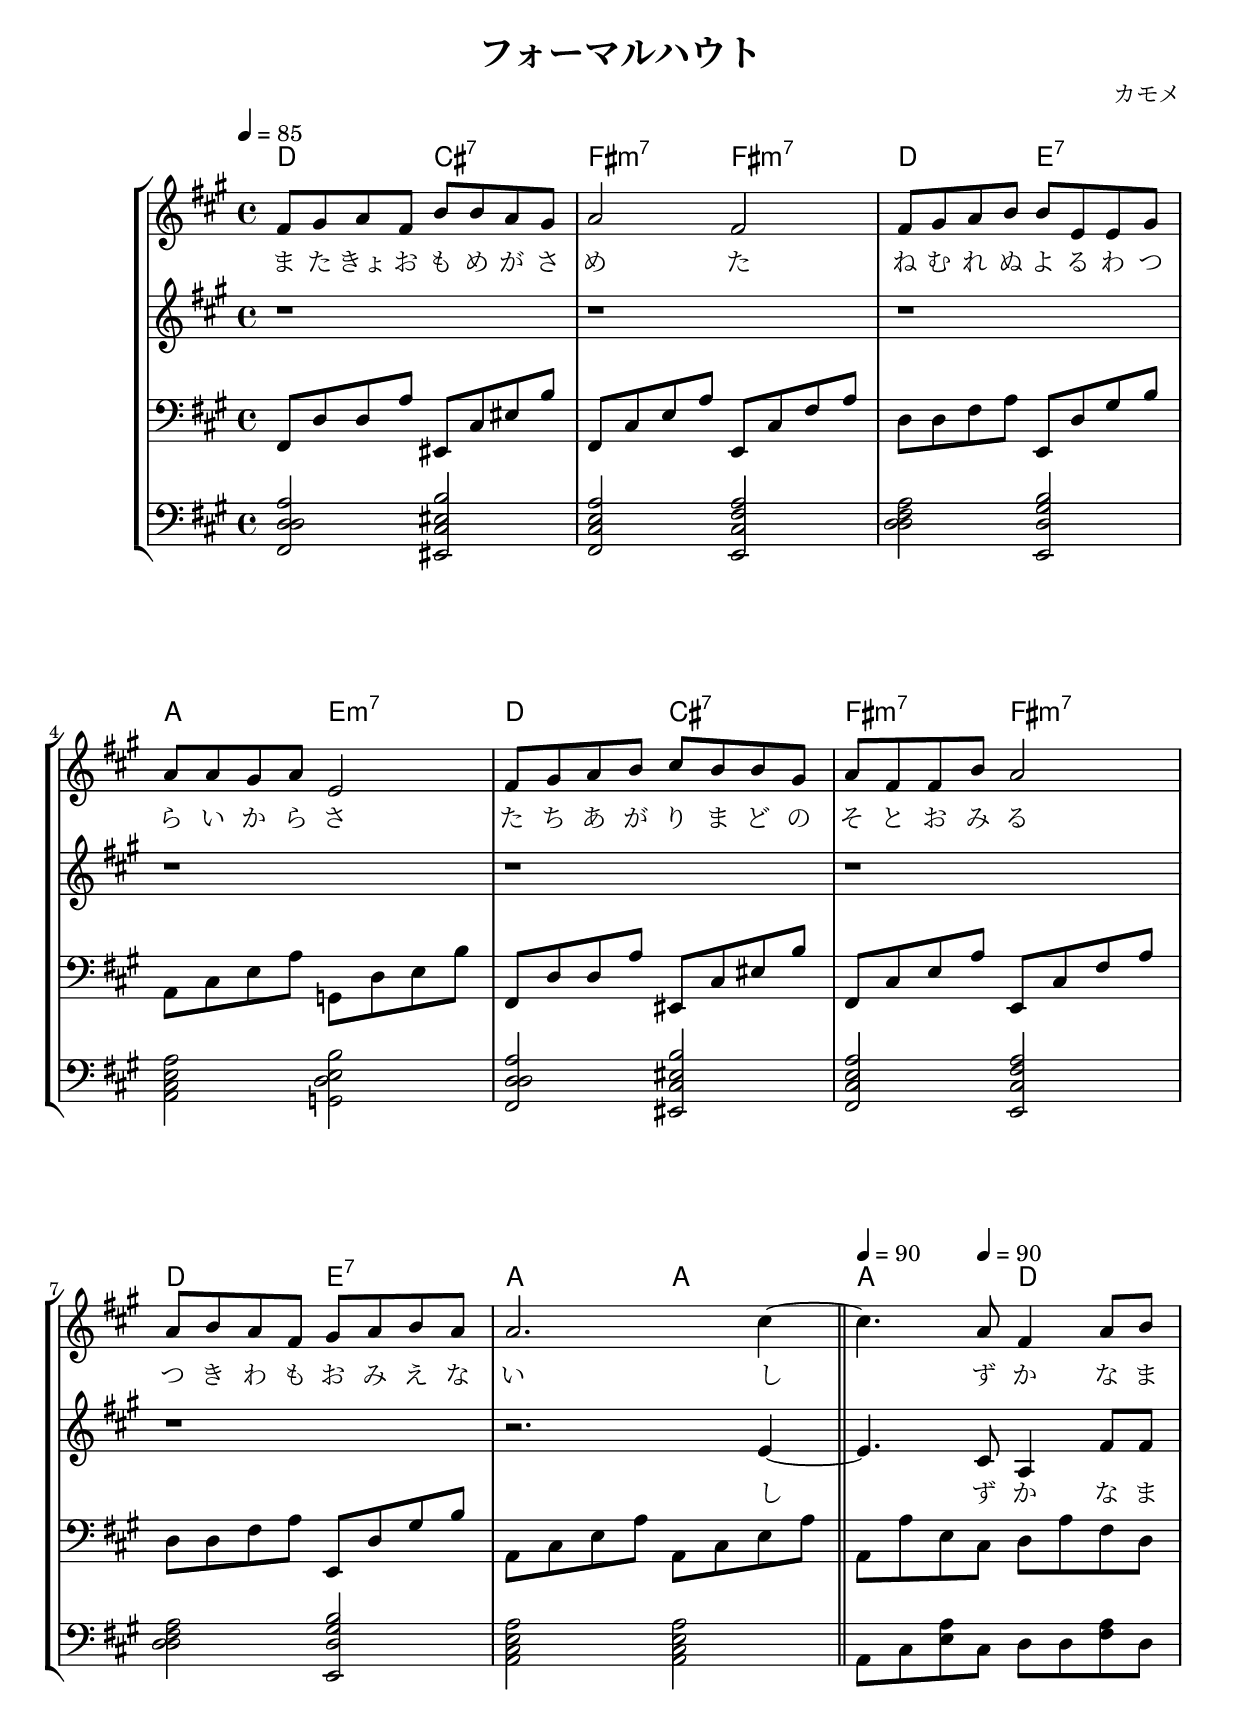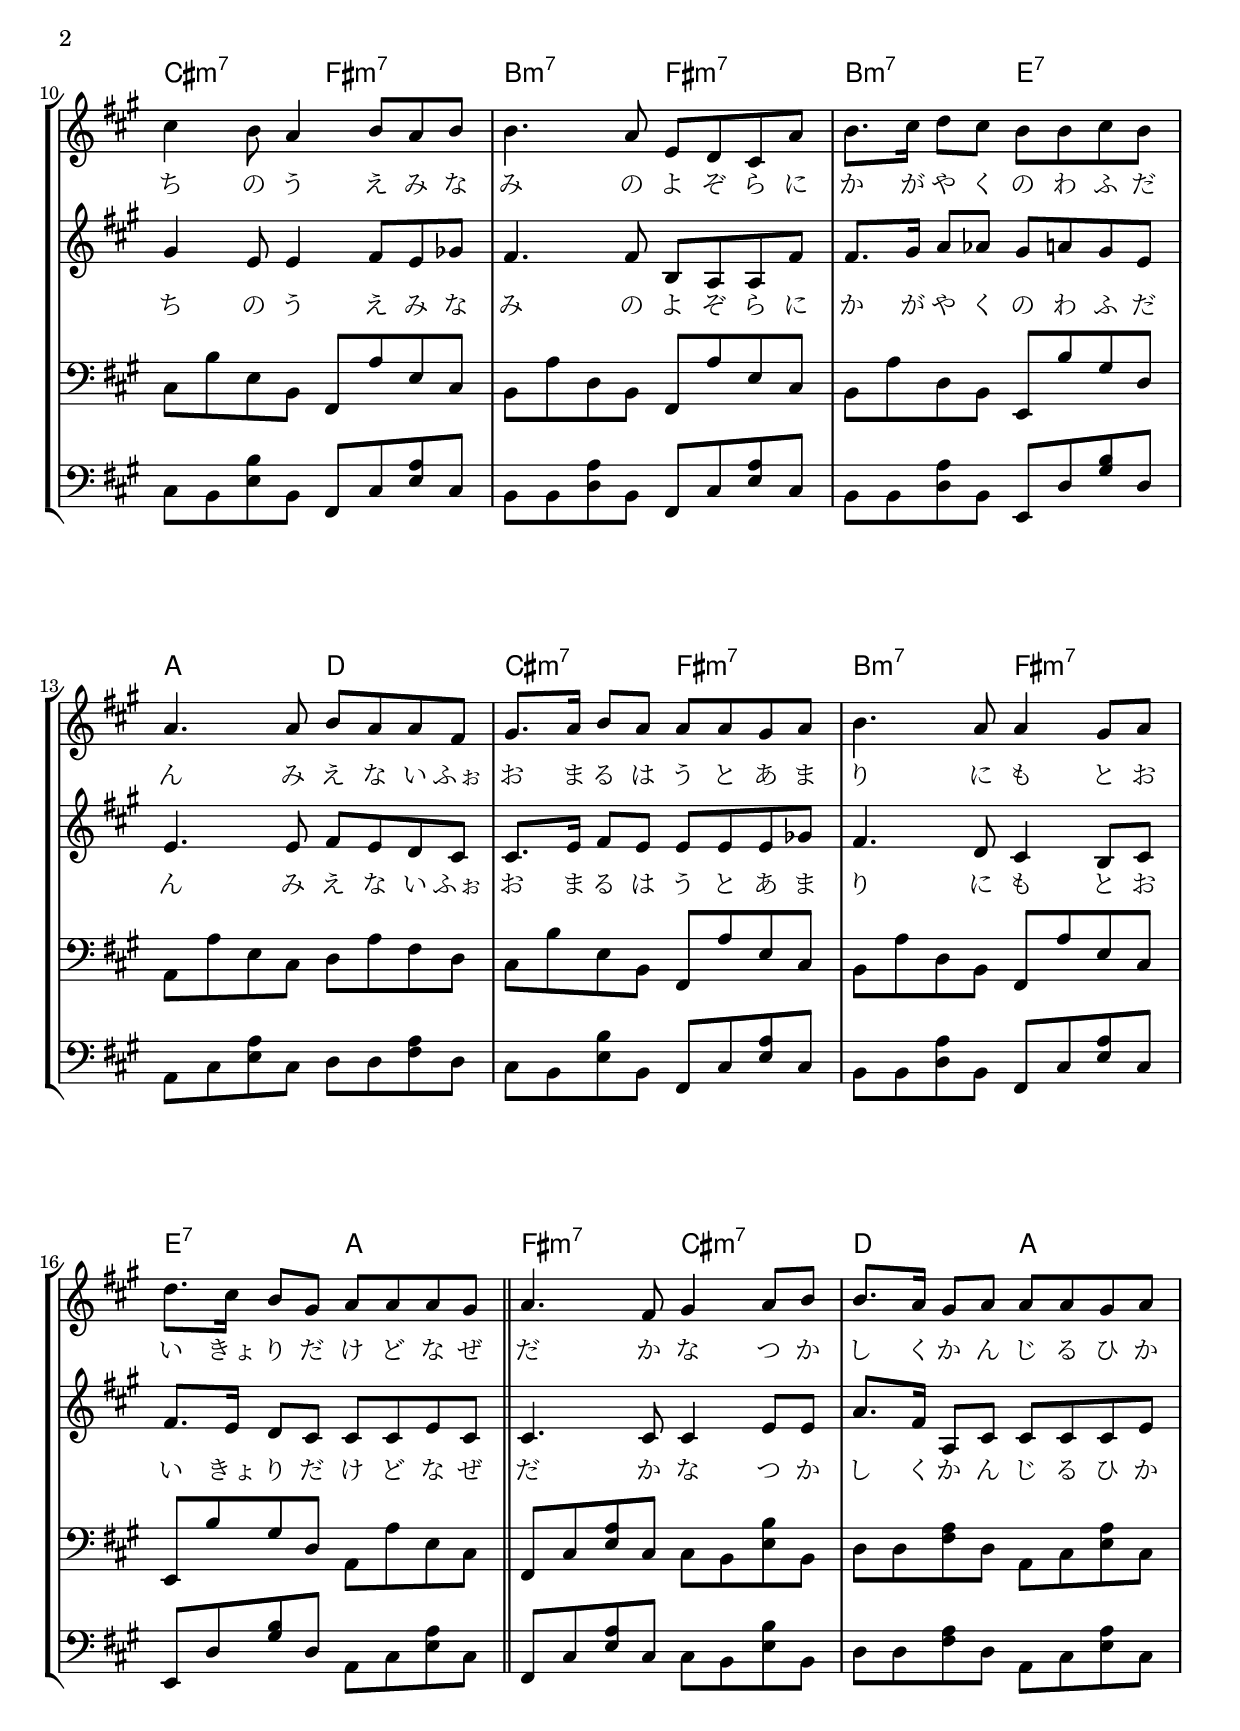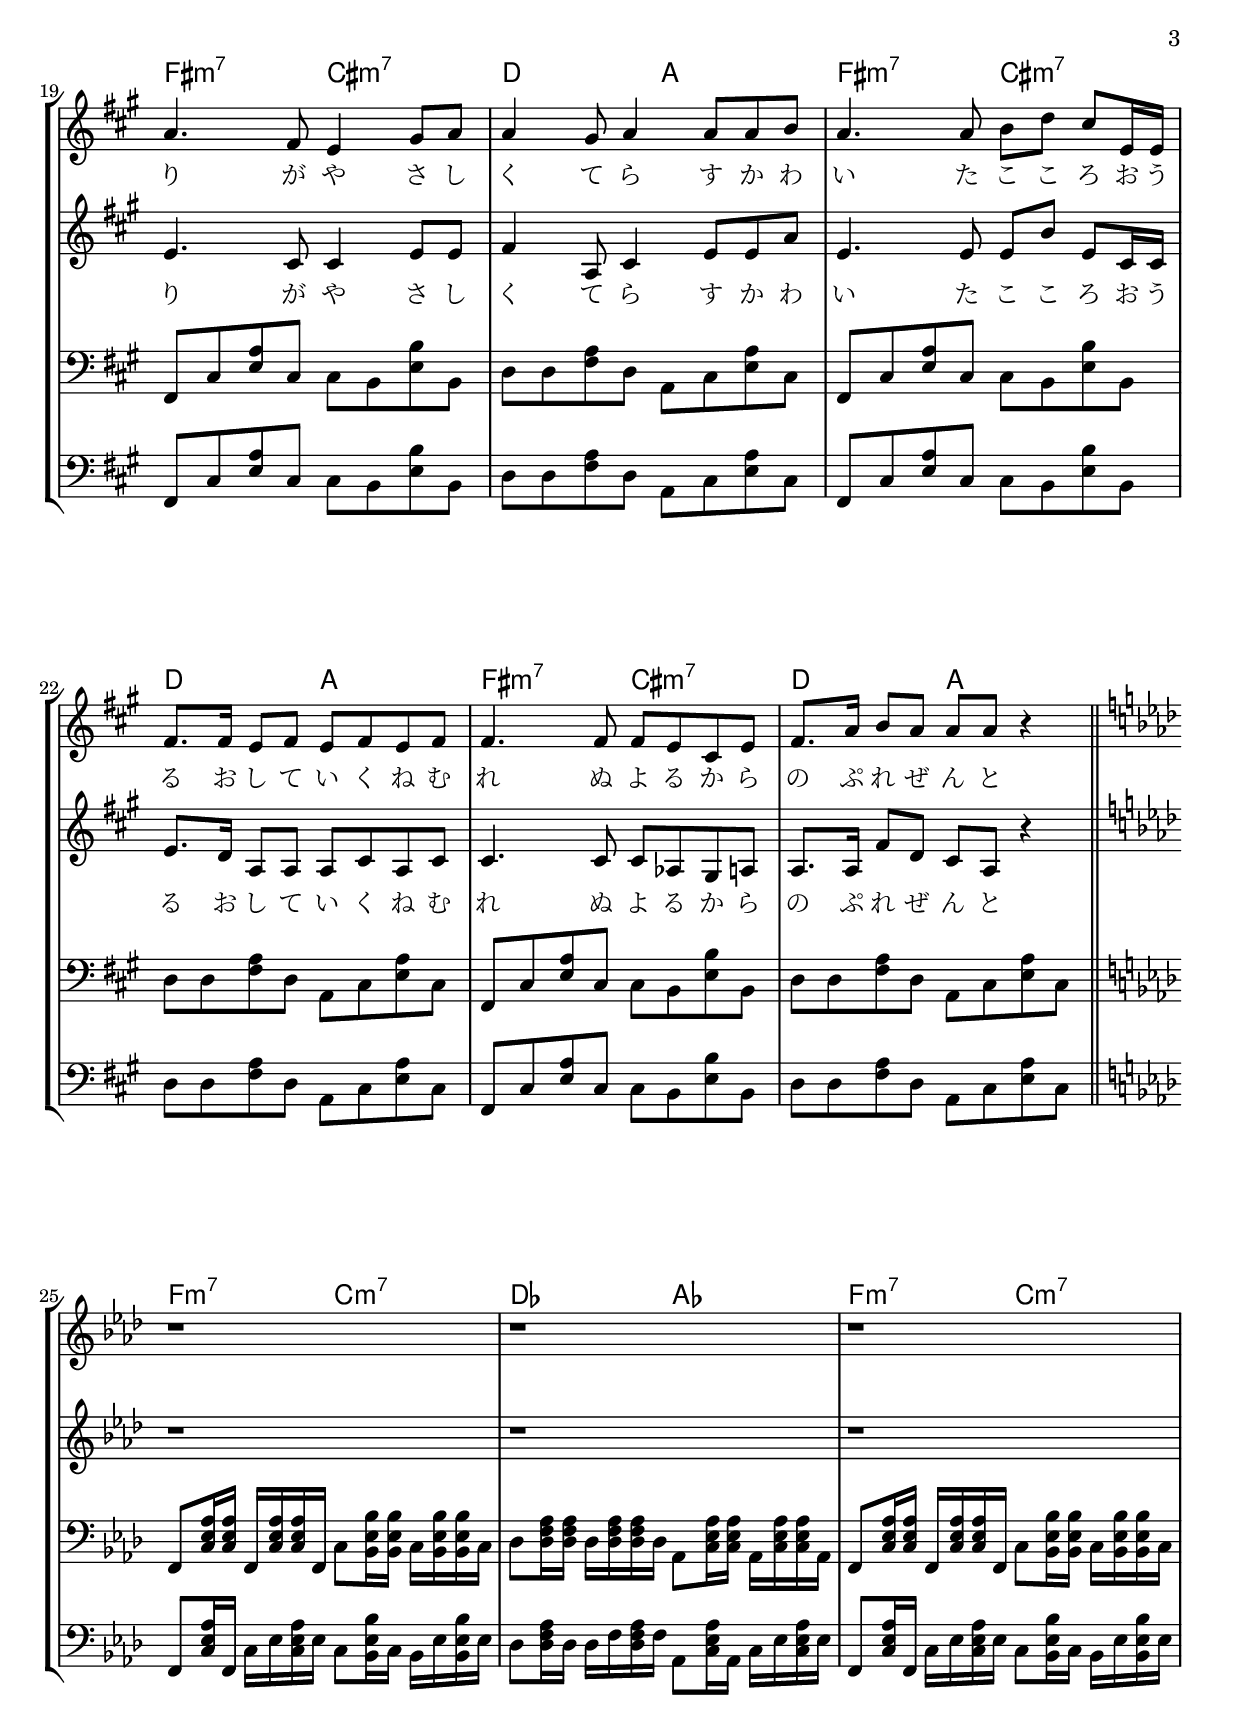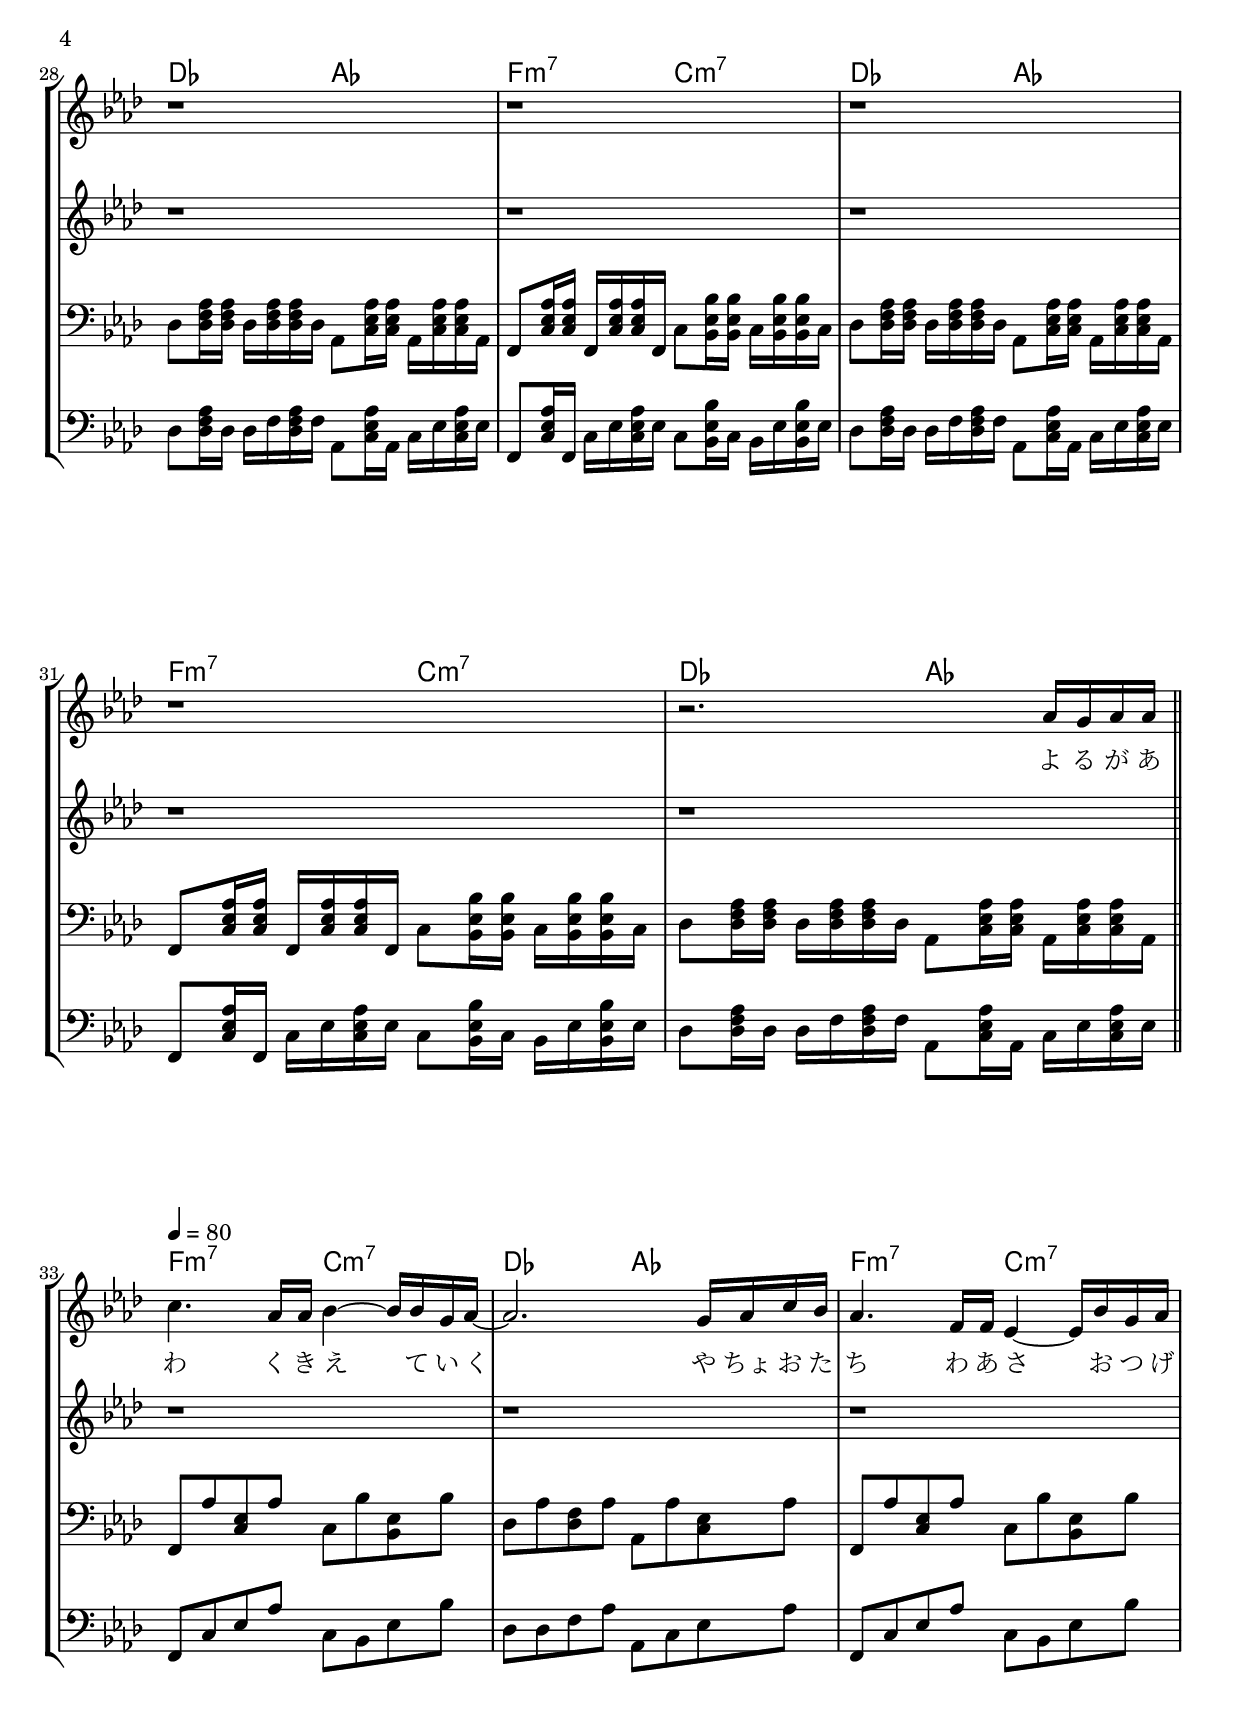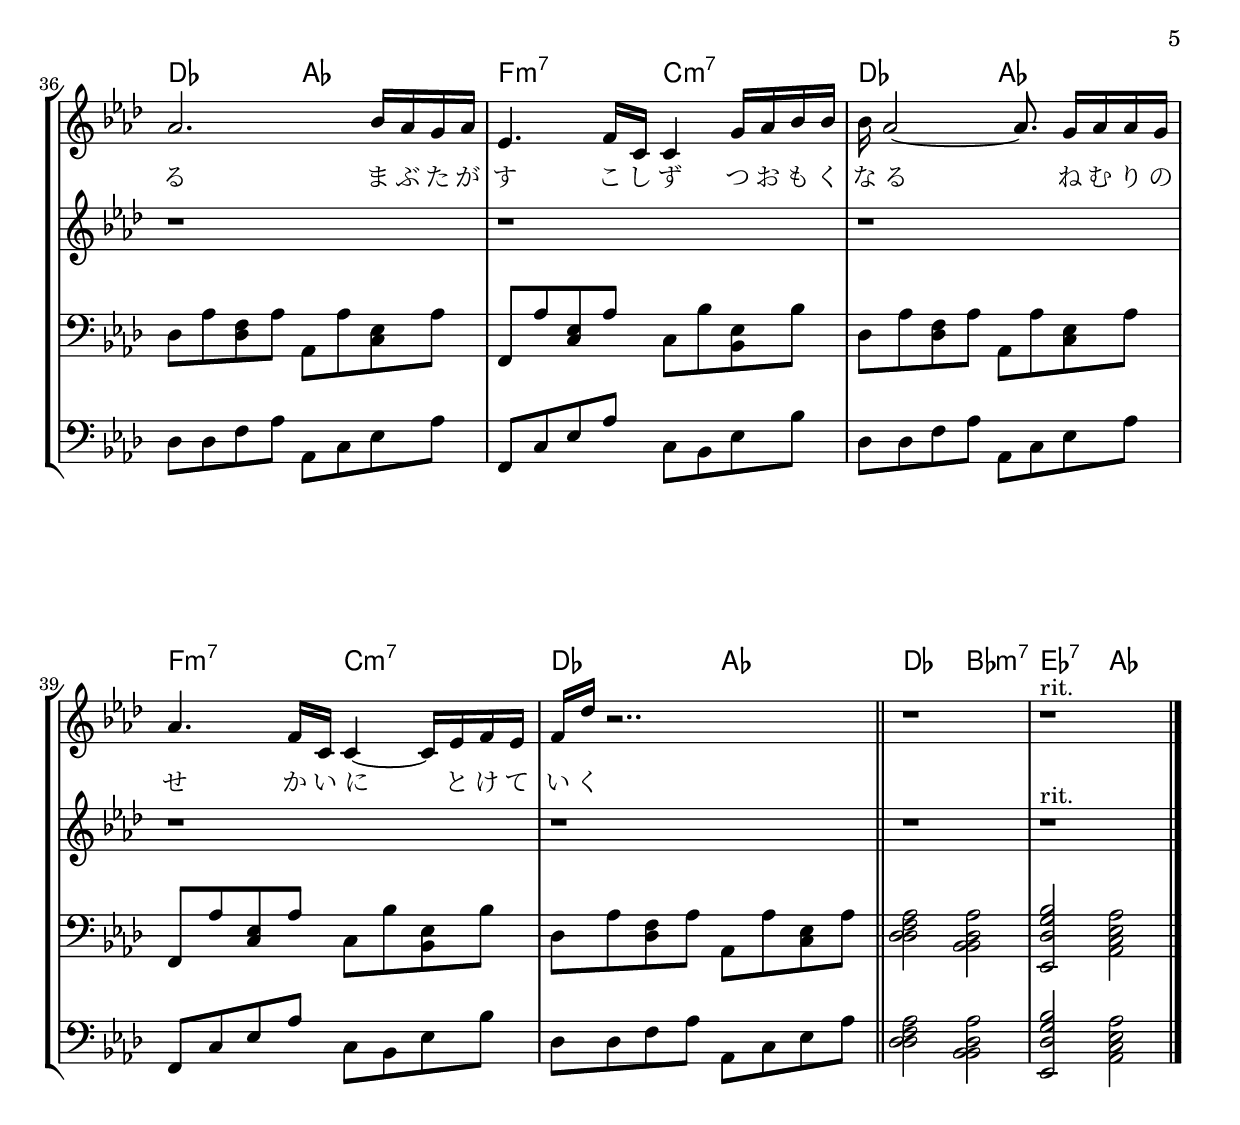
\version "2.12.1"

\header {
	title = \markup {フォーマルハウト}
	composer = \markup \center-column {カモメ}
}

harmony = \chordmode {
	d2 cis:7 fis:min7 fis:min7 d e:7 a e:min7 d cis:7 fis:min7 fis:min7 d e:7 a a 

	a d cis:min7 fis:min7 b:min7 fis:min7 b:min7 e:7 a d cis:min7 fis:min7 b:min7 fis:min7 e:7 a 

	fis:min7 cis:min7 d a fis:min7 cis:min7 d a fis:min7 cis:min7 d a fis:min7 cis:min7 d a 

	f:min7 c:min7 des as f:min7 c:min7 des as f:min7 c:min7 des as f:min7 c:min7 des as 

	f:min7 c:min7 des as f:min7 c:min7 des as f:min7 c:min7 des as f:min7 c:min7 des as 

	des bes:min7 es:7 as 
}

melody = {
	\set Staff.midiInstrument = #"fss0.35"
	\set Staff.midiMinimumVolume = #0.7
	\set Staff.midiMaximumVolume = #0.9
		\key a \major
	\tempo 4 = 85
fis'8  gis'8  a'8  fis'8  b'8  b'8  a'8  gis'8 
	a'2  fis'2 
	fis'8  gis'8  a'8  b'8  b'8  e'8  e'8  gis'8 
	a'8  a'8  gis'8  a'8  e'2 
	fis'8  gis'8  a'8  b'8  cis''8  b'8  b'8  gis'8 
	a'8  fis'8  fis'8  b'8  a'2 
	a'8  b'8  a'8  fis'8  gis'8  a'8  b'8  a'8 
	a'2.  	\set Staff.midiInstrument = #"fss0.35"
	\set Staff.midiMinimumVolume = #0.7
	\set Staff.midiMaximumVolume = #0.9
	cis''4~ 
	cis''4.  	\tempo 4 = 90
a'8  fis'4  a'8  b'8 
	cis''4  b'8  a'4  b'8  a'8  b'8 
	b'4.  a'8  e'8  d'8  cis'8  a'8 
	b'8.  cis''16  d''8  cis''8  b'8  b'8  cis''8  b'8 
	a'4.  a'8  b'8  a'8  a'8  fis'8 
	gis'8.  a'16  b'8  a'8  a'8  a'8  gis'8  a'8 
	b'4.  a'8  a'4  gis'8  a'8 
	d''8.  cis''16  b'8  gis'8  a'8  a'8  	\set Staff.midiInstrument = #"fss0.35"
	\set Staff.midiMinimumVolume = #0.7
	\set Staff.midiMaximumVolume = #0.9
	a'8  gis'8 
	a'4.  fis'8  gis'4  a'8  b'8 
	b'8.  a'16  gis'8  a'8  a'8  a'8  gis'8  a'8 
	a'4.  fis'8  e'4  gis'8  a'8 
	a'4  gis'8  a'4  a'8  a'8  b'8 
	a'4.  a'8  b'8  d''8  cis''8  e'16  e'16 
	fis'8.  fis'16  e'8  fis'8  e'8  fis'8  e'8  fis'8 
	fis'4.  fis'8  fis'8  e'8  cis'8  e'8 
	fis'8.  a'16  b'8  a'8  a'8  a'8  	r4 	\key as \major
	r1 | r1 | r1 | r1 | r1 | r1 | r1 | r2. 
	\set Staff.midiInstrument = #"fss0.35"
	\set Staff.midiMinimumVolume = #0.7
	\set Staff.midiMaximumVolume = #0.9
	as'16  g'16  as'16  as'16 
		\tempo 4 = 80
c''4.  as'16  as'16  bes'4~bes'16  bes'16  g'16  as'16~ 
	as'2.  g'16  as'16  c''16  bes'16 
	as'4.  f'16  f'16  es'4~es'16  bes'16  g'16  as'16 
	as'2.  bes'16  as'16  g'16  as'16 
	es'4.  f'16  c'16  c'4  g'16  as'16  bes'16  bes'16 
	bes'16  as'2~as'8.  g'16  as'16  as'16  g'16 
	as'4.  f'16  c'16  c'4~c'16  es'16  f'16  es'16 
	f'16  des''16  	r2.. 	r1 | r1^"rit." \bar "|."
}

words = \lyricmode {
	ま  た  きょ  お  も  め  が  さ  め  た  ね  む  れ  ぬ  よ  る  わ  つ  ら  い  か  ら  さ  た  ち  あ  が  り  ま  ど  の  そ  と  お  み  る  つ  き  わ  も  お  み  え  な  い  
	し  ず  か  な  ま  ち  の  う  え  み  な  み  の  よ  ぞ  ら  に  か  が  や  く  の  わ  ふ  だ  ん  み  え  な  い  ふぉ  お  ま  る  は  う  と  あ  ま  り  に  も  と  お  い  きょ  り  だ  け  ど  
	な  ぜ  だ  か  な  つ  か  し  く  か  ん  じ  る  ひ  か  り  が  や  さ  し  く  て  ら  す  か  わ  い  た  こ  こ  ろ  お  う  る  お  し  て  い  く  ね  む  れ  ぬ  よ  る  か  ら  の  ぷ  れ  ぜ  ん  と  
	
	よ  る  が  あ  わ  く  き  え  て  い  く  や  ちょ  お  た  ち  わ  あ  さ  お  つ  げ  る  ま  ぶ  た  が  す  こ  し  ず  つ  お  も  く  な  る  ね  む  り  の  せ  か  い  に  と  け  て  い  く  
	
}

secondmelody = {
	\key a \major
	\tempo 4 = 85
	r1 | r1 | r1 | r1 | r1 | r1 | r1 | r2. 
	\set Staff.midiInstrument = #"fss0.35"
	\set Staff.midiMinimumVolume = #0.7
	\set Staff.midiMaximumVolume = #0.9
	e'4~ 
	e'4.  	\tempo 4 = 90
cis'8  a4  fis'8  fis'8 
	gis'4  e'8  e'4  fis'8  e'8  ges'8 
	fis'4.  fis'8  b8  a8  a8  fis'8 
	fis'8.  gis'16  a'8  as'8  gis'8  a'8  gis'8  e'8 
	e'4.  e'8  fis'8  e'8  d'8  cis'8 
	cis'8.  e'16  fis'8  e'8  e'8  e'8  e'8  ges'8 
	fis'4.  d'8  cis'4  b8  cis'8 
	fis'8.  e'16  d'8  cis'8  cis'8  cis'8  	\set Staff.midiInstrument = #"fss0.35"
	\set Staff.midiMinimumVolume = #0.7
	\set Staff.midiMaximumVolume = #0.9
	e'8  cis'8 
	cis'4.  cis'8  cis'4  e'8  e'8 
	a'8.  fis'16  a8  cis'8  cis'8  cis'8  cis'8  e'8 
	e'4.  cis'8  cis'4  e'8  e'8 
	fis'4  a8  cis'4  e'8  e'8  a'8 
	e'4.  e'8  e'8  b'8  e'8  cis'16  cis'16 
	e'8.  d'16  a8  a8  a8  cis'8  a8  cis'8 
	cis'4.  cis'8  cis'8  as8  gis8  a8 
	a8.  a16  fis'8  d'8  cis'8  a8  	r4 	\key as \major
	r1 | r1 | r1 | r1 | r1 | r1 | r1 | r1   
	\tempo 4 = 80
	r1 | r1 | r1 | r1 | r1 | r1 | r1 | r1   
	r1 | r1^"rit." \bar "|."
}

secondwords = \lyricmode {
	
	し  ず  か  な  ま  ち  の  う  え  み  な  み  の  よ  ぞ  ら  に  か  が  や  く  の  わ  ふ  だ  ん  み  え  な  い  ふぉ  お  ま  る  は  う  と  あ  ま  り  に  も  と  お  い  きょ  り  だ  け  ど  
	な  ぜ  だ  か  な  つ  か  し  く  か  ん  じ  る  ひ  か  り  が  や  さ  し  く  て  ら  す  か  わ  い  た  こ  こ  ろ  お  う  る  お  し  て  い  く  ね  む  れ  ぬ  よ  る  か  ら  の  ぷ  れ  ぜ  ん  と  
	
	
	
}

tempochange = {
	\tempo 4 = 85
	r1 | r1 | r1 | r1 | r1 | r1 | r1 | r1 \bar "||"
	\tempo 4 = 90
	r1 | r1 | r1 | r1 | r1 | r1 | r1 | r1 \bar "||"
	\tempo 4 = 90
	r1 | r1 | r1 | r1 | r1 | r1 | r1 | r1 \bar "||"
	\tempo 4 = 90
	r1 | r1 | r1 | r1 | r1 | r1 | r1 | r1 \bar "||"
	\tempo 4 = 80
	r1 | r1 | r1 | r1 | r1 | r1 | r1 | r1 \bar "||"
	\tempo 4 = 80
	r1 | \tempo 4 = 60 r2 \tempo 4 = 53 r2 \bar "|."
}

mainacc = {
	\clef bass
	\set Staff.midiInstrument = #"Acoustic Guitar (steel)"
	\set Staff.midiMinimumVolume = #0.3
	\set Staff.midiMaximumVolume = #0.6
	\key a \major
	\tempo 4 = 85
	fis,8 d8 d8 a8
	eis,8 cis8 eis8 b8
	fis,8 cis8 e8 a8
	e,8 cis8 fis8 a8
	d8 d8 fis8 a8
	e,8 d8 gis8 b8
	a,8 cis8 e8 a8
	g,8 d8 e8 b8
	fis,8 d8 d8 a8
	eis,8 cis8 eis8 b8
	fis,8 cis8 e8 a8
	e,8 cis8 fis8 a8
	d8 d8 fis8 a8
	e,8 d8 gis8 b8
	a,8 cis8 e8 a8
	a,8 cis8 e8 a8
	\bar "||"

	\set Staff.midiInstrument = #"Acoustic Guitar (nylon)"
	\set Staff.midiMinimumVolume = #0.3
	\set Staff.midiMaximumVolume = #0.6
	\tempo 4 = 90
	a,8 a e cis
	d8 a fis d
	cis8 b e b,
	fis,8 a e cis
	b,8 a d b,
	fis,8 a e cis
	b,8 a d b,
	e,8 b gis d
	a,8 a e cis
	d8 a fis d
	cis8 b e b,
	fis,8 a e cis
	b,8 a d b,
	fis,8 a e cis
	e,8 b gis d
	a,8 a e cis
	\bar "||"

	\set Staff.midiInstrument = #"Acoustic Guitar (steel)"
	\set Staff.midiMinimumVolume = #0.3
	\set Staff.midiMaximumVolume = #0.6
	fis,8 cis <e a> cis
	cis8 b, <e b> b,
	d8 d <fis a> d
	a,8 cis <e a> cis
	fis,8 cis <e a> cis
	cis8 b, <e b> b,
	d8 d <fis a> d
	a,8 cis <e a> cis
	fis,8 cis <e a> cis
	cis8 b, <e b> b,
	d8 d <fis a> d
	a,8 cis <e a> cis
	fis,8 cis <e a> cis
	cis8 b, <e b> b,
	d8 d <fis a> d
	a,8 cis <e a> cis
	\bar "||"

	\set Staff.midiInstrument = #"Acoustic Guitar (nylon)"
	\set Staff.midiMinimumVolume = #0.3
	\set Staff.midiMaximumVolume = #0.6
	\key as \major
	f,8 <c es as>16 <c es as>16   f,16 <c es as>16 <c es as>16 f,16
	c8 <bes, es bes>16 <bes, es bes>16   c16 <bes, es bes>16 <bes, es bes>16 c16
	des8 <des f as>16 <des f as>16   des16 <des f as>16 <des f as>16 des16
	as,8 <c es as>16 <c es as>16   as,16 <c es as>16 <c es as>16 as,16
	f,8 <c es as>16 <c es as>16   f,16 <c es as>16 <c es as>16 f,16
	c8 <bes, es bes>16 <bes, es bes>16   c16 <bes, es bes>16 <bes, es bes>16 c16
	des8 <des f as>16 <des f as>16   des16 <des f as>16 <des f as>16 des16
	as,8 <c es as>16 <c es as>16   as,16 <c es as>16 <c es as>16 as,16
	f,8 <c es as>16 <c es as>16   f,16 <c es as>16 <c es as>16 f,16
	c8 <bes, es bes>16 <bes, es bes>16   c16 <bes, es bes>16 <bes, es bes>16 c16
	des8 <des f as>16 <des f as>16   des16 <des f as>16 <des f as>16 des16
	as,8 <c es as>16 <c es as>16   as,16 <c es as>16 <c es as>16 as,16
	f,8 <c es as>16 <c es as>16   f,16 <c es as>16 <c es as>16 f,16
	c8 <bes, es bes>16 <bes, es bes>16   c16 <bes, es bes>16 <bes, es bes>16 c16
	des8 <des f as>16 <des f as>16   des16 <des f as>16 <des f as>16 des16
	as,8 <c es as>16 <c es as>16   as,16 <c es as>16 <c es as>16 as,16
	\bar "||"

	\set Staff.midiInstrument = #"Acoustic Guitar (steel)"
	\set Staff.midiMinimumVolume = #0.3
	\set Staff.midiMaximumVolume = #0.6
	\tempo 4 = 80
	f,8 as <c es> as
	c8 bes <bes, es> bes
	des8 as <des f> as
	as,8 as <c es> as
	f,8 as <c es> as
	c8 bes <bes, es> bes
	des8 as <des f> as
	as,8 as <c es> as
	f,8 as <c es> as
	c8 bes <bes, es> bes
	des8 as <des f> as
	as,8 as <c es> as
	f,8 as <c es> as
	c8 bes <bes, es> bes
	des8 as <des f> as
	as,8 as <c es> as
	\bar "||"

	\set Staff.midiInstrument = #"Cello"
	\set Staff.midiMinimumVolume = #0.3
	\set Staff.midiMaximumVolume = #0.6
	<des des f as>2
	<bes, bes, des as>2
	<es, des g bes>2
	<as, c es as>2
	\bar "|."
}

subacc = {
	\clef bass
	\set Staff.midiInstrument = #"Acoustic Bass"
	\set Staff.midiMinimumVolume = #0.3
	\set Staff.midiMaximumVolume = #0.6
	\key a \major
	\tempo 4 = 85
	<fis, d d a>2
	<eis, cis eis b>2
	<fis, cis e a>2
	<e, cis fis a>2
	<d d fis a>2
	<e, d gis b>2
	<a, cis e a>2
	<g, d e b>2
	<fis, d d a>2
	<eis, cis eis b>2
	<fis, cis e a>2
	<e, cis fis a>2
	<d d fis a>2
	<e, d gis b>2
	<a, cis e a>2
	<a, cis e a>2
	\bar "||"

	\set Staff.midiInstrument = #"Electric Bass (pick)"
	\set Staff.midiMinimumVolume = #0.3
	\set Staff.midiMaximumVolume = #0.6
	\tempo 4 = 90
	a,8 cis <e a> cis
	d8 d <fis a> d
	cis8 b, <e b> b,
	fis,8 cis <e a> cis
	b,8 b, <d a> b,
	fis,8 cis <e a> cis
	b,8 b, <d a> b,
	e,8 d <gis b> d
	a,8 cis <e a> cis
	d8 d <fis a> d
	cis8 b, <e b> b,
	fis,8 cis <e a> cis
	b,8 b, <d a> b,
	fis,8 cis <e a> cis
	e,8 d <gis b> d
	a,8 cis <e a> cis
	\bar "||"

	\set Staff.midiInstrument = #"Electric Bass (pick)"
	\set Staff.midiMinimumVolume = #0.3
	\set Staff.midiMaximumVolume = #0.6
	fis,8 cis <e a> cis
	cis8 b, <e b> b,
	d8 d <fis a> d
	a,8 cis <e a> cis
	fis,8 cis <e a> cis
	cis8 b, <e b> b,
	d8 d <fis a> d
	a,8 cis <e a> cis
	fis,8 cis <e a> cis
	cis8 b, <e b> b,
	d8 d <fis a> d
	a,8 cis <e a> cis
	fis,8 cis <e a> cis
	cis8 b, <e b> b,
	d8 d <fis a> d
	a,8 cis <e a> cis
	\bar "||"

	\set Staff.midiInstrument = #"Marimba"
	\set Staff.midiMinimumVolume = #0.3
	\set Staff.midiMaximumVolume = #0.6
	\key as \major
	f,8 <c es as>16 f,16   c16 es16 <c es as>16 es16
	c8 <bes, es bes>16 c16   bes,16 es16 <bes, es bes>16 es16
	des8 <des f as>16 des16   des16 f16 <des f as>16 f16
	as,8 <c es as>16 as,16   c16 es16 <c es as>16 es16
	f,8 <c es as>16 f,16   c16 es16 <c es as>16 es16
	c8 <bes, es bes>16 c16   bes,16 es16 <bes, es bes>16 es16
	des8 <des f as>16 des16   des16 f16 <des f as>16 f16
	as,8 <c es as>16 as,16   c16 es16 <c es as>16 es16
	f,8 <c es as>16 f,16   c16 es16 <c es as>16 es16
	c8 <bes, es bes>16 c16   bes,16 es16 <bes, es bes>16 es16
	des8 <des f as>16 des16   des16 f16 <des f as>16 f16
	as,8 <c es as>16 as,16   c16 es16 <c es as>16 es16
	f,8 <c es as>16 f,16   c16 es16 <c es as>16 es16
	c8 <bes, es bes>16 c16   bes,16 es16 <bes, es bes>16 es16
	des8 <des f as>16 des16   des16 f16 <des f as>16 f16
	as,8 <c es as>16 as,16   c16 es16 <c es as>16 es16
	\bar "||"

	\set Staff.midiInstrument = #"Electric Guitar (clean)"
	\set Staff.midiMinimumVolume = #0.3
	\set Staff.midiMaximumVolume = #0.6
	\tempo 4 = 80
	f,8 c8 es8 as8
	c8 bes,8 es8 bes8
	des8 des8 f8 as8
	as,8 c8 es8 as8
	f,8 c8 es8 as8
	c8 bes,8 es8 bes8
	des8 des8 f8 as8
	as,8 c8 es8 as8
	f,8 c8 es8 as8
	c8 bes,8 es8 bes8
	des8 des8 f8 as8
	as,8 c8 es8 as8
	f,8 c8 es8 as8
	c8 bes,8 es8 bes8
	des8 des8 f8 as8
	as,8 c8 es8 as8
	\bar "||"

	\set Staff.midiInstrument = #"Flute"
	\set Staff.midiMinimumVolume = #0.3
	\set Staff.midiMaximumVolume = #0.6
	<des des f as>2
	<bes, bes, des as>2
	<es, des g bes>2
	<as, c es as>2
	\bar "|."
}

percA = {
	\drummode {
	hh8 hh8 hh8 hh8 hh8 hh8 hh8 hh8  |hh8 hh8 hh8 hh8 hh4 hh8 hh8  |hh8 hh8 hh8 hh8 hh8 hh8 hh8 hh8  |hh8 hh8 hh8 hh2 r8  |hh8 hh8 hh8 hh8 hh8 hh8 hh8 hh8  |hh8 hh8 hh8 hh8 hh4 hh8 hh8  |hh8 hh8 hh8 hh8 hh8 hh8 hh8 hh8  |r8 hh2. r8  \bar "||"
	hh4 hh8 hh2 r8  |\times 16/32{ hh2 hh8. hh8. hh4. hh2. } |hh4 hh8 hh2 r8  |hh4 hh8 hh4 hh4.  |hh4 hh8 hh2 r8  |\times 16/32{ hh2 hh8. hh8. hh4. hh2. } |hh4 hh8 hh2 r8  |\times 16/32{ hh2 hh8. hh1 r4 r16 } \bar "||"
	hh4 hh4 hh4 hh4  |hh4 hh4 hh4 hh4  |hh4 hh4 hh4 hh4  |hh4 hh4 hh4 hh4  |hh4 hh4 hh4 hh4  |hh4 hh4 hh4 hh4  |hh4 hh4 hh4 hh4  |hh4 hh4 hh4 hh4  \bar "||"
	r1  |r2. hho4  |r1  |r2. hho4  |r1  |r2. hho4  |r1  |r2. hho4  \bar "||"
	hh4 hh8 hh2 r8  |\times 16/32{ hh2 hh8. hh8. hh4. hh2. } |hh4 hh8 hh2 r8  |hh4 hh8 hh4 hh4.  |hh4 hh8 hh2 r8  |\times 16/32{ hh2 hh8. hh8. hh4. hh2. } |hh4 hh8 hh2 r8  |\times 16/32{ hh2 hh8. hh1 r4 r16 } \bar "||"
	hh4 hh8 hh2 r8  |\times 16/32{ hh2 hh8. hh1 r4 r16 } \bar "|."
	}
}

percB = {
	\drummode {
	r4 sn8. sn8 sn8. sn8. sn16  |r4 sn8. sn8 sn8. sn4  |r4 sn8. sn8 sn8. sn8. sn16  |r8 sn8 sn4 sn8 sn16 sn8 sn8 sn16  |r4 sn8. sn8 sn8. sn8. sn16  |r4 sn8. sn8 sn8. sn4  |r4 sn8. sn8 sn8. sn8. sn16  |r4 sn2 sn4  \bar "||"
	r16 hhp8 hhp8 hhp2 r8.  |\times 16/32{ r8 hhp4 hhp4 hhp8 hhp2 r8 hhp2 r8 } |r16 hhp8 hhp8 hhp2 r8.  |r16 hhp8 hhp8 hhp8. hhp2  |r16 hhp8 hhp8 hhp2 r8.  |\times 16/32{ r8 hhp4 hhp4 hhp8 hhp2 r8 hhp2 r8 } |r16 hhp8 hhp8 hhp2 r8.  |\times 16/32{ r8 hhp4 hhp4 hhp8 hhp1 r4 } \bar "||"
	r8 ss4 ss4 ss4 ss8  |r8 ss4 ss8 ss8. ss8. ss8  |r8 ss4 ss4 ss4 ss8  |r8 ss4 ss8 ss8. ss8. ss8  |r8 ss4 ss4 ss4 ss8  |r8 ss4 ss8 ss8. ss8. ss8  |r8 ss4 ss4 ss4 ss8  |r8 ss4 ss8 ss8. ss8. ss8  \bar "||"
	r16 hhp16 hhp8 hhp16 hhp8 hhp2 r16  |r16 hhp16 hhp8 hhp16 hhp8 hhp2 r16  |r16 hhp16 hhp8 hhp16 hhp8 hhp2 r16  |r16 hhp16 hhp8 hhp16 hhp8 hhp2 r16  |r16 hhp16 hhp8 hhp16 hhp8 hhp2 r16  |r16 hhp16 hhp8 hhp16 hhp8 hhp2 r16  |r16 hhp16 hhp8 hhp16 hhp8 hhp2 r16  |r16 hhp16 hhp8 hhp16 hhp8 hhp2 hhp16  \bar "||"
	r16 hhp8 hhp8 hhp2 r8.  |\times 16/32{ r8 hhp4 hhp4 hhp8 hhp2 r8 hhp2 r8 } |r16 hhp8 hhp8 hhp2 r8.  |r16 hhp8 hhp8 hhp8. hhp2  |r16 hhp8 hhp8 hhp2 r8.  |\times 16/32{ r8 hhp4 hhp4 hhp8 hhp2 r8 hhp2 r8 } |r16 hhp8 hhp8 hhp2 r8.  |\times 16/32{ r8 hhp4 hhp4 hhp8 hhp1 r4 } \bar "||"
	r16 hhp8 hhp8 hhp2 r8.  |\times 16/32{ r8 hhp4 hhp4 hhp8 hhp1 r4 } \bar "|."
	}
}

percC = {
	\drummode {
	bd8 bd4 bd2 bd8  |bd8 bd2 bd4.  |bd8 bd4 bd2 bd8  |bd4 r16 bd8. bd2  |bd8 bd4 bd2 bd8  |bd8 bd2 bd4.  |bd8 bd4 bd2 bd8  |bd8 bd4. bd4. bd8  \bar "||"
	r1  |\times 16/32{ r1 r2 hho2 } |r1  |\times 16/32{ r1 r2 hho2 } |r1  |\times 16/32{ r1 r2 hho2 } |r1  |\times 16/32{ r1 r2 hho2 } \bar "||"
	r8 hhp4 hhp4 hhp4 hhp8  |r8 hhp4 hhp4 hhp4 hhp8  |r8 hhp4 hhp4 hhp4 hhp8  |r8 hhp4 hhp4 hhp4 hhp8  |r8 hhp4 hhp4 hhp4 hhp8  |r8 hhp4 hhp4 hhp4 hhp8  |r8 hhp4 hhp4 hhp4 hhp8  |r8 hhp4 hhp4 hhp4 hhp8  \bar "||"
	hh8. hh8. hh2 r8  |hh8. hh8. hh2 hh8  |hh8. hh8. hh2 r8  |hh8. hh8. hh2 hh8  |hh8. hh8. hh2 r8  |hh8. hh8. hh2 hh8  |hh8. hh8. hh2 r8  |hh8. hh8. hh4 hh4 hh8  \bar "||"
	r1  |\times 16/32{ r1 r2 hho2 } |r1  |\times 16/32{ r1 r2 hho2 } |r1  |\times 16/32{ r1 r2 hho2 } |r1  |\times 16/32{ r1 r2 hho2 } \bar "||"
	r1  |\times 16/32{ r1 r2 hho2 } \bar "|."
	}
}

percD = {
	\drummode {
	r1  |r2 r8 hho4.  |r1  |r4. r16 hho2 r16  |r1  |r2 r8 hho4.  |r1  |r4. r16 hho2 r16  \bar "||"
	bd8. bd8. bd2 bd8  |\times 16/32{ bd4. bd4. bd2 bd2 bd4 } |bd8. bd8. bd2 bd8  |bd8. bd8. bd2 r8  |bd8. bd8. bd2 bd8  |\times 16/32{ bd4. bd4. bd2 bd2 bd4 } |bd8. bd8. bd2 bd8  |\times 16/32{ bd4. bd4. bd8 bd2 r8 bd2 } \bar "||"
	bd2 bd4. r16 bd16  |bd4 bd4 bd4 bd8. bd16  |bd2 bd4. r16 bd16  |bd4 bd4 bd4 bd8. bd16  |bd2 bd4. r16 bd16  |bd4 bd4 bd4 bd8. bd16  |bd2 bd4. r16 bd16  |bd4 bd4 bd4 bd8. bd16  \bar "||"
	r2 ss2  |r2 ss2  |r2 ss2  |r2 ss2  |r2 ss2  |r2 ss2  |r2 ss2  |r2 ss2  \bar "||"
	bd8. bd8. bd2 bd8  |\times 16/32{ bd4. bd4. bd2 bd2 bd4 } |bd8. bd8. bd2 bd8  |bd8. bd8. bd2 r8  |bd8. bd8. bd2 bd8  |\times 16/32{ bd4. bd4. bd2 bd2 bd4 } |bd8. bd8. bd2 bd8  |\times 16/32{ bd4. bd4. bd8 bd2 r8 bd2 } \bar "||"
	bd8. bd8. bd2 bd8  |\times 16/32{ bd4. bd4. bd8 bd2 r8 bd2 } \bar "|."
	}
}

percE = {
	\drummode {
	r1 |r1 |r1 |r1 |r1 |r1 |r1 |cymc1  \bar "||"
	r2 ss2  |\times 16/32{ r1 ss1 } |r2 ss2  |\times 16/32{ r1 ss1 } |r2 ss2  |\times 16/32{ r1 ss1 } |r2 ss2  |\times 16/32{ r1 ss1 } \bar "||"
	r1 | r1 | r1 | r1 | r1 | r1 | r1 | r1 \bar "||"
	bd2 r8 bd4 bd8  |bd4. bd4 bd4 bd8  |bd2 r8 bd4 bd8  |bd4. bd4 bd4 bd8  |bd2 r8 bd4 bd8  |bd4. bd4 bd4 bd8  |bd2 r8 bd4 bd8  |bd4. bd4 bd4.  \bar "||"
	r2 ss2  |\times 16/32{ r1 ss1 } |r2 ss2  |\times 16/32{ r1 ss1 } |r2 ss2  |\times 16/32{ r1 ss1 } |r2 ss2  |\times 16/32{ r1 ss1 } \bar "||"
	r2 ss2  |\times 16/32{ r1 ss1 } \bar "|."
	}
}

percF = {
	\drummode {
	r1 |r1 |r1 |r1 |r1 |r1 |r1 |r4 r16 tommh16 tommh4. tommh4  \bar "||"
	r1 |r1 |r1 |r2 r8. sn16 sn4  |r1 |r1 |r1 |\times 16/32{ r1 sn4 sn8 sn2 r8 } \bar "||"
	r1 | r1 | r1 | r1 | r1 | r1 | r1 | r1 \bar "||"
	r1 | r1 | r1 | r1 | r1 | r1 | r1 | r1 \bar "||"
	r1 |r1 |r1 |r2 r8. sn16 sn4  |r1 |r1 |r1 |\times 16/32{ r1 sn4 sn8 sn2 r8 } \bar "||"
	r1 |\times 16/32{ r1 sn4 sn8 sn2 r8 } \bar "|."
	}
}

percG = {
	\drummode {
	r1 |r1 |r1 |r1 |r1 |r1 |r1 |r4. r16 tomml4. tomml8.  \bar "||"
	r1 |r1 |r1 |r2. r8 tomml8  |r1 |r1 |r1 |r2. r8 tomml8  \bar "||"
	r1 | r1 | r1 | r1 | r1 | r1 | r1 | r1 \bar "||"
	r1 | r1 | r1 | r1 | r1 | r1 | r1 | r1 \bar "||"
	r1 |r1 |r1 |r2. r8 tomml8  |r1 |r1 |r1 |r2. r8 tomml8  \bar "||"
	r1 |r1 \bar "|."
	}
}

percH = {
	\drummode {
	r1 |r1 |r1 |r1 |r1 |r1 |r1 |r2 r16 toml8 toml4 r16  \bar "||"
	r1 |r1 |r1 |r1 |r1 |r1 |r1 |\times 16/32{ r1 r2 r8 tommh4. } \bar "||"
	r1 | r1 | r1 | r1 | r1 | r1 | r1 | r1 \bar "||"
	r1 | r1 | r1 | r1 | r1 | r1 | r1 | r1 \bar "||"
	r1 |r1 |r1 |r1 |r1 |r1 |r1 |\times 16/32{ r1 r2 r8 tommh4. } \bar "||"
	r1 |\times 16/32{ r1 r2 r8 tommh4. } \bar "|."
	}
}

percI = {
	\drummode {
	r1 |r1 |r1 |r1 |r1 |r1 |r1 |r2 r8 tomfh4 tomfh8  \bar "||"
	r1 |r1 |r1 |r1 |r1 |r1 |r1 |\times 16/32{ r1 r2. tomfh4 } \bar "||"
	r1 | r1 | r1 | r1 | r1 | r1 | r1 | r1 \bar "||"
	r1 | r1 | r1 | r1 | r1 | r1 | r1 | r1 \bar "||"
	r1 |r1 |r1 |r1 |r1 |r1 |r1 |\times 16/32{ r1 r2. tomfh4 } \bar "||"
	r1 |\times 16/32{ r1 r2. tomfh4 } \bar "|."
	}
}

\score {
	<<
		\new StaffGroup <<
			\new ChordNames {\harmony}
			\new Voice = "melody" {\melody}
			\new Lyrics \lyricsto "melody" \words
			\new Voice = "secondmelody" {\secondmelody}
			\new Lyrics \lyricsto "secondmelody" \secondwords
			\new Staff = "mainacc" {\mainacc}
			\new Staff = "subacc" {\subacc}
		>>
	>>
	\layout { }
}
